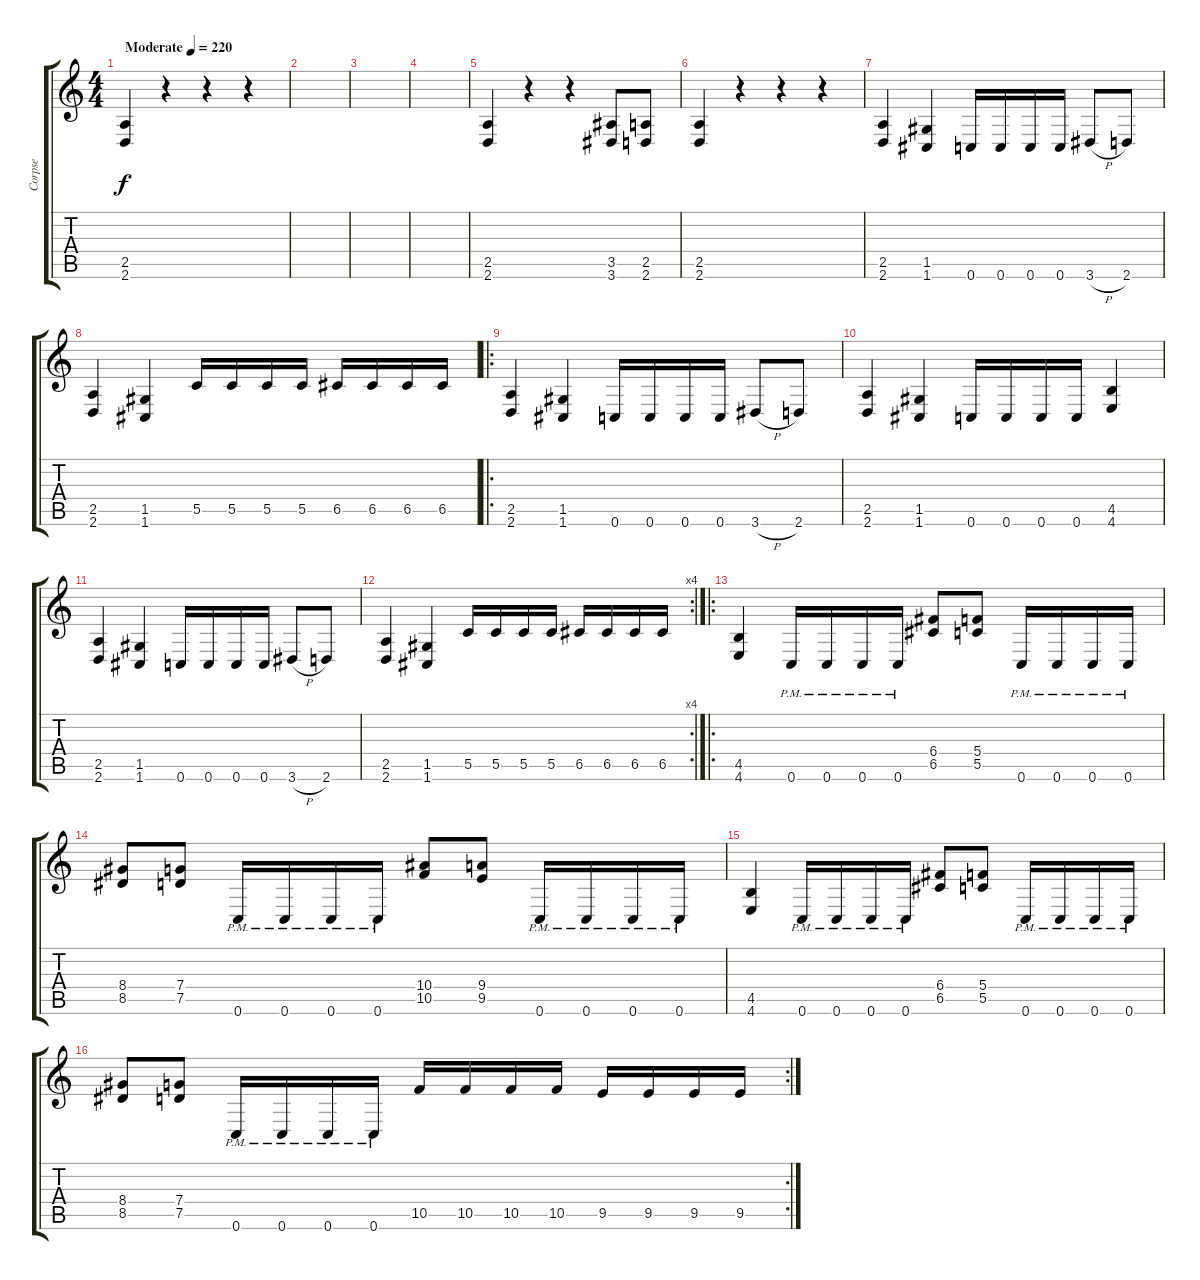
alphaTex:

\track ("Corpse" "Corpse") {instrument overdrivenguitar}
\staff {score tabs}
\tuning (D4 A3 F3 C3 G2 C2) {hide}
\ts (4 4)
\tempo (220 "Moderate")
\clef g2
\ks c
(2.5 2.6).4{dy f instrument overdrivenguitar} r.4 r.4 r.4 |
|
|
|
(2.5 2.6).4 r.4 r.4 (3.5 3.6).8 (2.5 2.6).8 |
(2.5 2.6).4 r.4 r.4 r.4 |
(2.5 2.6).4 (1.5 1.6).4 0.6.16 0.6.16 0.6.16 0.6.16 3.6{h}.8 2.6.8 |
(2.5 2.6).4 (1.5 1.6).4 5.5.16 5.5.16 5.5.16 5.5.16 6.5.16 6.5.16 6.5.16 6.5.16 |
\ro
(2.5 2.6).4 (1.5 1.6).4 0.6.16 0.6.16 0.6.16 0.6.16 3.6{h}.8 2.6.8 |
(2.5 2.6).4 (1.5 1.6).4 0.6.16 0.6.16 0.6.16 0.6.16 (4.5 4.6).4 |
(2.5 2.6).4 (1.5 1.6).4 0.6.16 0.6.16 0.6.16 0.6.16 3.6{h}.8 2.6.8 |
\rc 4
(2.5 2.6).4 (1.5 1.6).4 5.5.16 5.5.16 5.5.16 5.5.16 6.5.16 6.5.16 6.5.16 6.5.16 |
\ro
(4.5 4.6).4 0.6{pm}.16 0.6{pm}.16 0.6{pm}.16 0.6{pm}.16 (6.4 6.5).8 (5.4 5.5).8 0.6{pm}.16 0.6{pm}.16 0.6{pm}.16 0.6{pm}.16 |
(8.4 8.5).8 (7.4 7.5).8 0.6{pm}.16 0.6{pm}.16 0.6{pm}.16 0.6{pm}.16 (10.4 10.5).8 (9.4 9.5).8 0.6{pm}.16 0.6{pm}.16 0.6{pm}.16 0.6{pm}.16 |
(4.5 4.6).4 0.6{pm}.16 0.6{pm}.16 0.6{pm}.16 0.6{pm}.16 (6.4 6.5).8 (5.4 5.5).8 0.6{pm}.16 0.6{pm}.16 0.6{pm}.16 0.6{pm}.16 |
\rc 2
(8.4 8.5).8 (7.4 7.5).8 0.6{pm}.16 0.6{pm}.16 0.6{pm}.16 0.6{pm}.16 10.5.16 10.5.16 10.5.16 10.5.16 9.5.16 9.5.16 9.5.16 9.5.16
